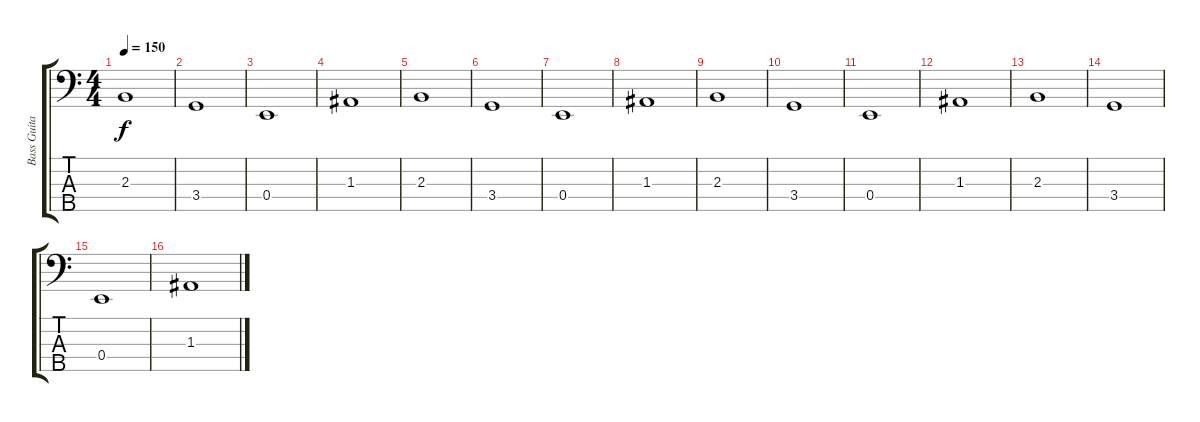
\track ("Bass Guitar" "Bass Guita") {instrument electricbasspick}
\staff {score tabs}
\tuning (G2 D2 A1 E1 B0) {hide}
\ts (4 4)
\tempo 150
\clef f4
\ks c
2.3.1{dy f} |
3.4.1 |
0.4.1 |
1.3.1 |
2.3.1 |
3.4.1 |
0.4.1 |
1.3.1 |
2.3.1 |
3.4.1 |
0.4.1 |
1.3.1 |
2.3.1 |
3.4.1 |
0.4.1 |
1.3.1
